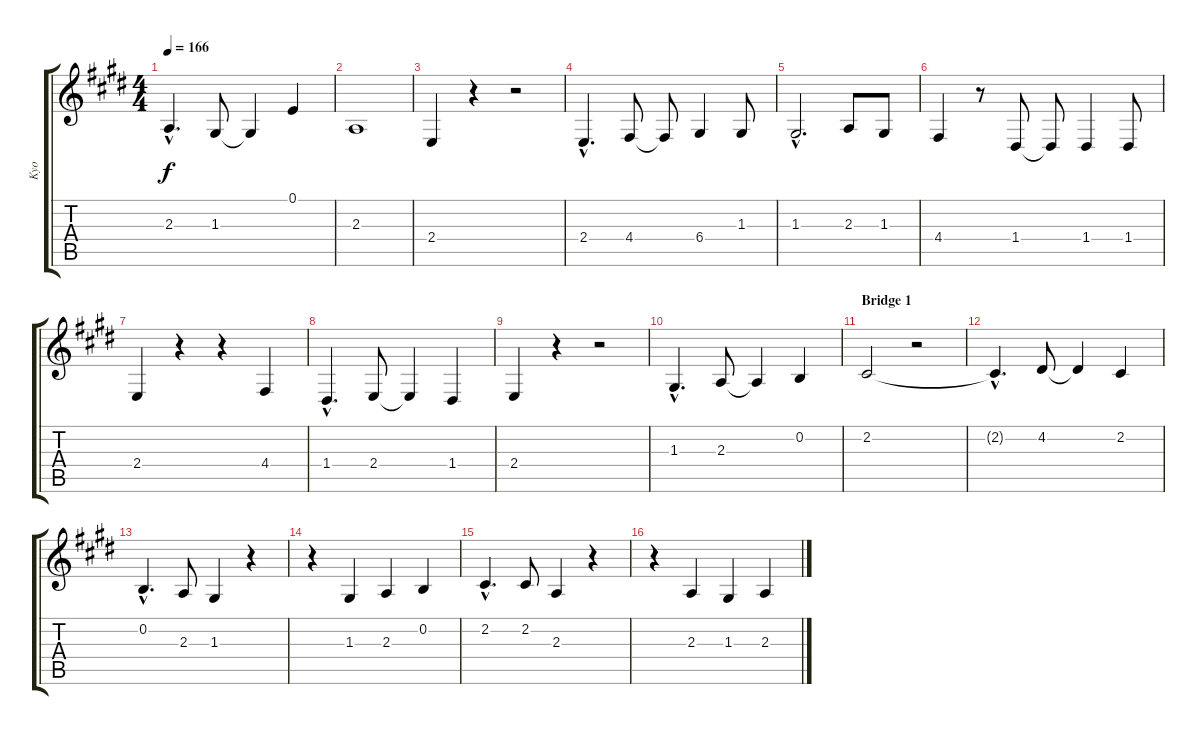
\track ("Kyo" "Kyo") {instrument stringensemble1}
\staff {score tabs}
\tuning (E4 B3 G3 D3 A2 E2) {hide}
\ts (4 4)
\tempo 166
\clef g2
\ks e
2.3{hac}.4{d dy f} 1.3.8 1.3{t}.4 0.1.4 |
2.3.1 |
2.4.4 r.4 r.2 |
2.4{hac}.4{d} 4.4.8 4.4{t}.8 6.4.4 1.3.8 |
1.3{hac}.2{d} 2.3.8 1.3.8 |
4.4.4 r.8 1.4.8 1.4{t}.8 1.4.4 1.4.8 |
2.4.4 r.4 r.4 4.4.4 |
1.4{hac}.4{d} 2.4.8 2.4{t}.4 1.4.4 |
2.4.4 r.4 r.2 |
1.3{hac}.4{d} 2.3.8 2.3{t}.4 0.2.4 |
\section ("" "Bridge 1")
2.2.2 r.2 |
2.2{hac t}.4{d} 4.2.8 4.2{t}.4 2.2.4 |
0.2{hac}.4{d} 2.3.8 1.3.4 r.4 |
r.4 1.3.4 2.3.4 0.2.4 |
2.2{hac}.4{d} 2.2.8 2.3.4 r.4 |
r.4 2.3.4 1.3.4 2.3.4
